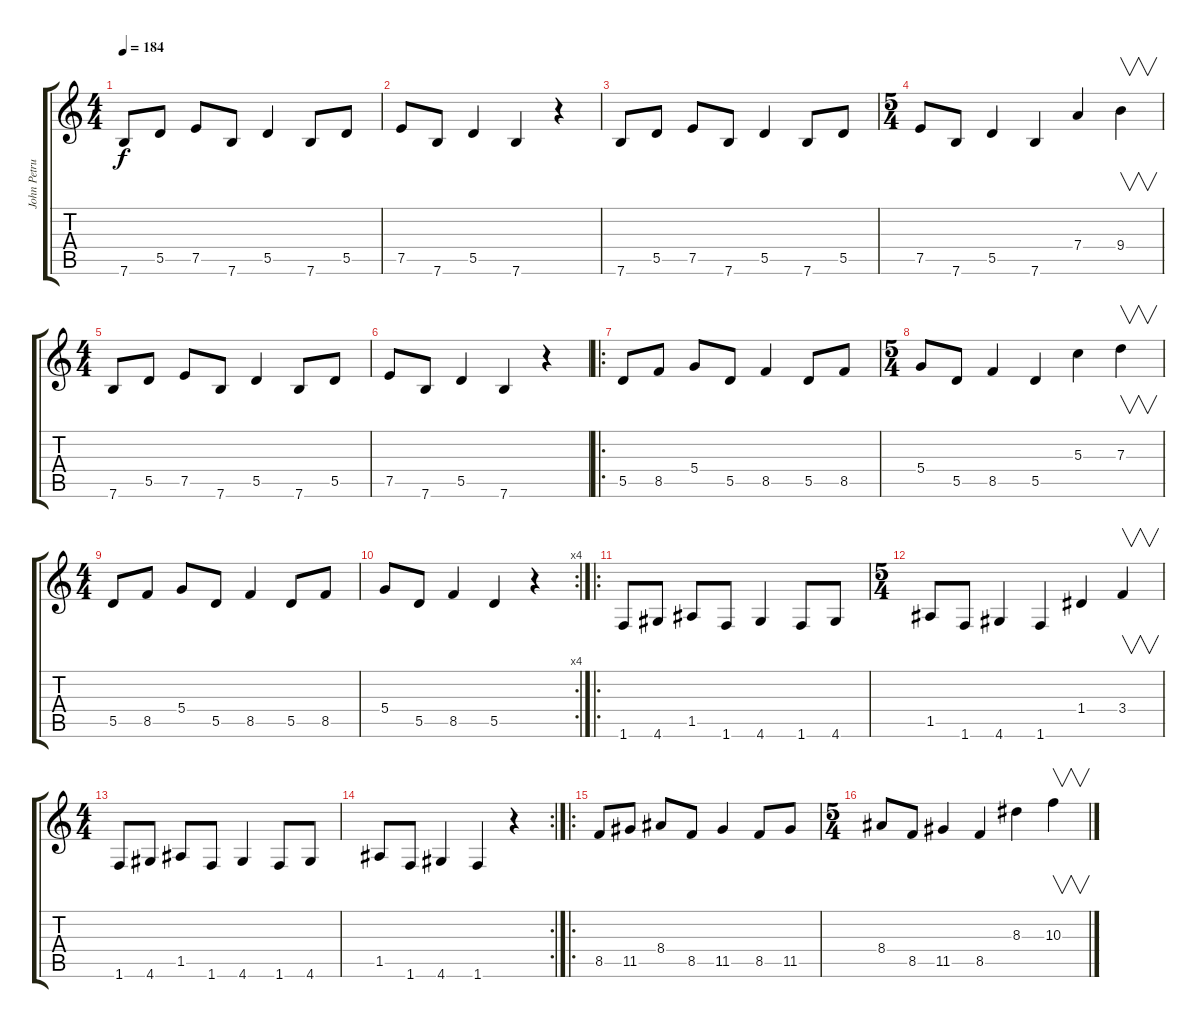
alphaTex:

\track ("John Petrucci - 6 Strings Guitar" "John Petru") {instrument distortionguitar}
\staff {score tabs}
\tuning (E4 B3 G3 D3 A2 E2) {hide}
\ts (4 4)
\tempo 184
\clef g2
\ks c
7.6.8{dy f} 5.5.8 7.5.8 7.6.8 5.5.4 7.6.8 5.5.8 |
7.5.8 7.6.8 5.5.4 7.6.4 r.4 |
7.6.8 5.5.8 7.5.8 7.6.8 5.5.4 7.6.8 5.5.8 |
\ts (5 4)
7.5.8 7.6.8 5.5.4 7.6.4 7.4.4 9.4.4{v} |
\ts (4 4)
7.6.8 5.5.8 7.5.8 7.6.8 5.5.4 7.6.8 5.5.8 |
7.5.8 7.6.8 5.5.4 7.6.4 r.4 |
\ro
5.5.8 8.5.8 5.4.8 5.5.8 8.5.4 5.5.8 8.5.8 |
\ts (5 4)
5.4.8 5.5.8 8.5.4 5.5.4 5.3.4 7.3.4{v} |
\ts (4 4)
5.5.8 8.5.8 5.4.8 5.5.8 8.5.4 5.5.8 8.5.8 |
\rc 4
5.4.8 5.5.8 8.5.4 5.5.4 r.4 |
\ro
1.6.8 4.6.8 1.5.8 1.6.8 4.6.4 1.6.8 4.6.8 |
\ts (5 4)
1.5.8 1.6.8 4.6.4 1.6.4 1.4.4 3.4.4{v} |
\ts (4 4)
1.6.8 4.6.8 1.5.8 1.6.8 4.6.4 1.6.8 4.6.8 |
\rc 2
1.5.8 1.6.8 4.6.4 1.6.4 r.4 |
\ro
8.5.8 11.5.8 8.4.8 8.5.8 11.5.4 8.5.8 11.5.8 |
\ts (5 4)
8.4.8 8.5.8 11.5.4 8.5.4 8.3.4 10.3.4{v}
